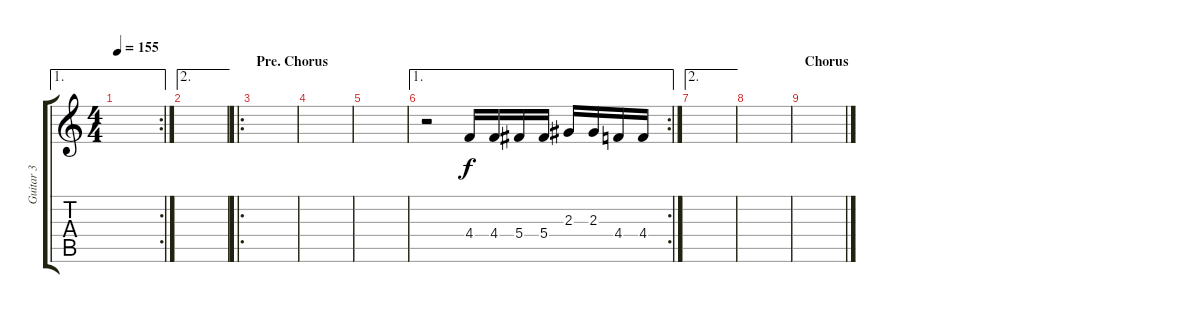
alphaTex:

\track ("Guitar 3" "Guitar 3") {instrument distortionguitar}
\staff {score tabs}
\tuning (Eb4 Bb3 Gb3 Db3 Ab2 Eb2) {hide}
\ae 1
\rc 2
\ts (4 4)
\tempo 155
\clef g2
\ks c
|
\ae 2
|
\ro
\section ("" "Pre. Chorus")
|
|
|
\ae 1
\rc 2
r.2 4.4.16 4.4.16 5.4.16 5.4.16 2.3.16 2.3.16 4.4.16 4.4.16 |
\ae 2
|
|
\section ("" "Chorus")
